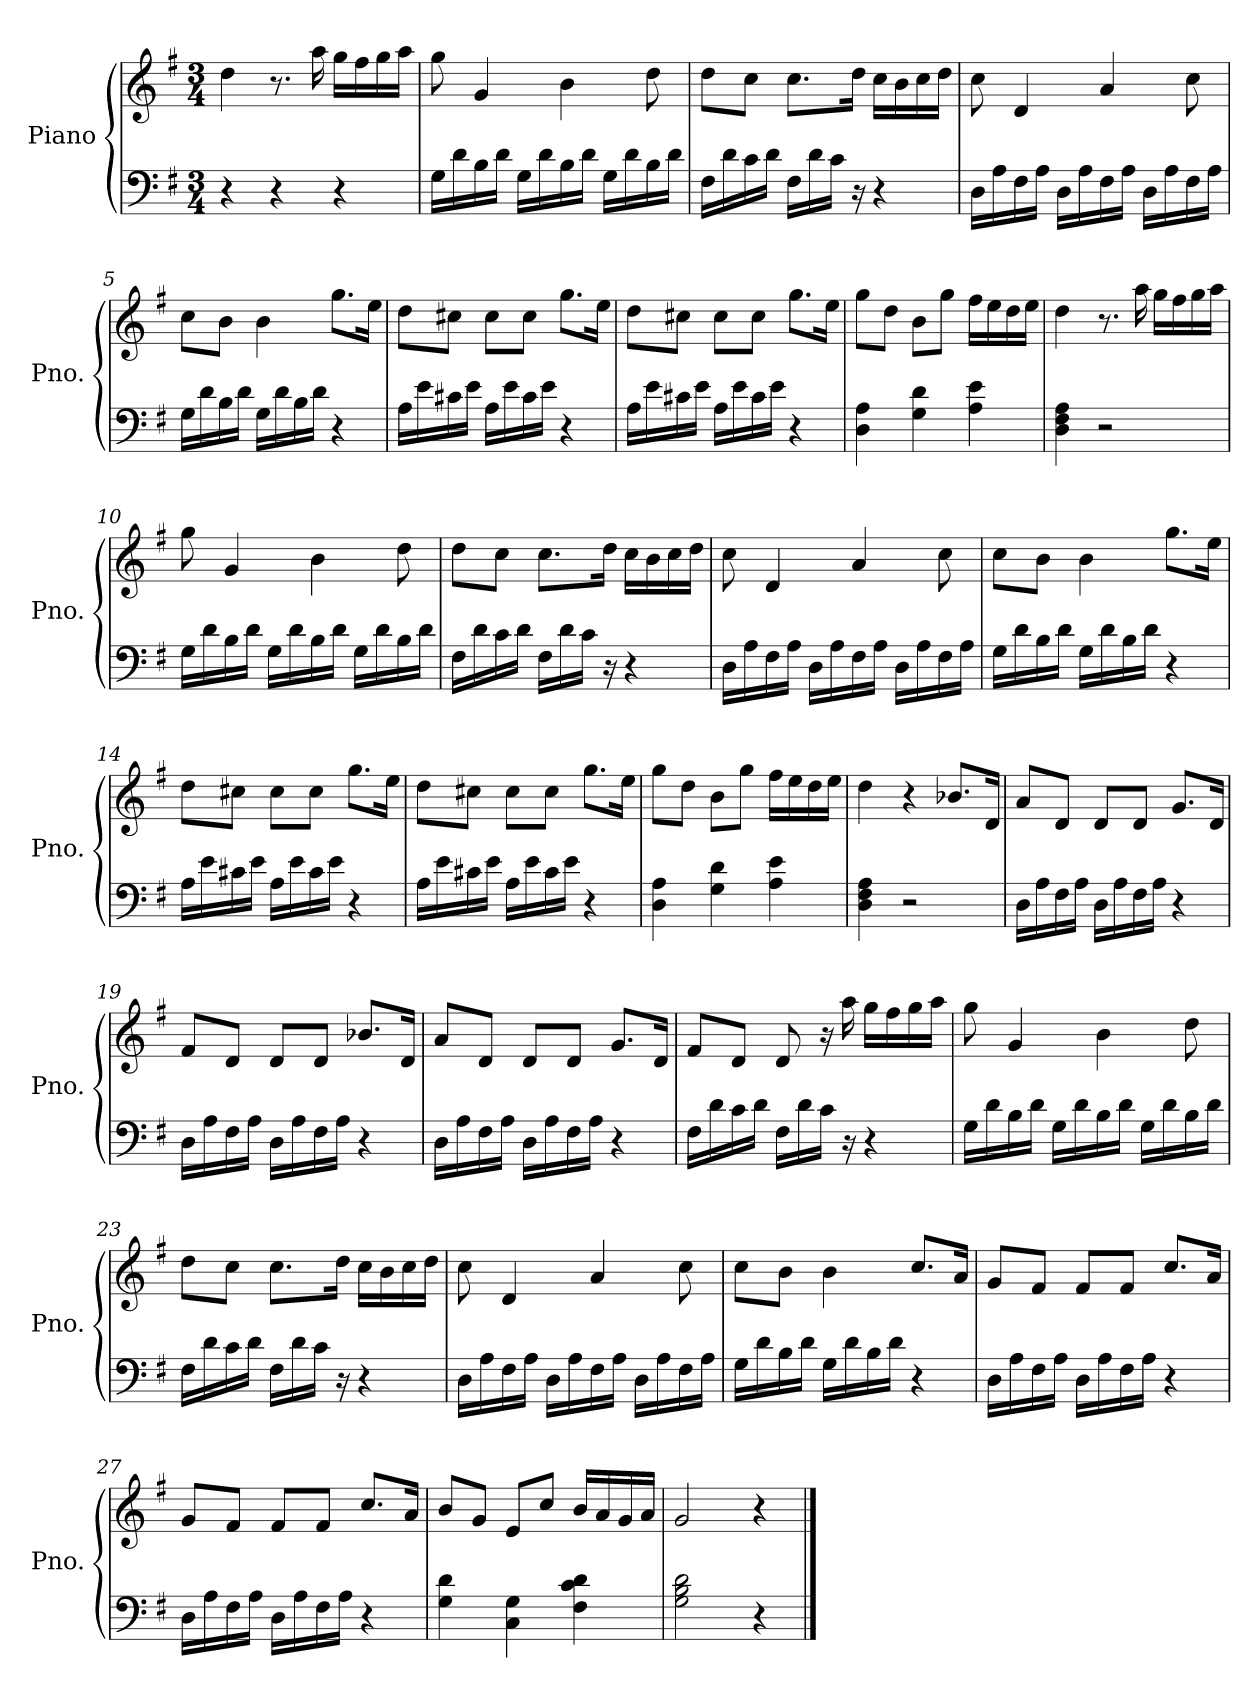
**kern	**kern
*part1	*part1
*staff2	*staff1
*I"Piano	*
*I'Pno.	*
*clefF4	*clefG2
*k[f#]	*k[f#]
*G:	*G:
*M3/4	*M3/4
=1	=1
4r	4dd\
4r	8.r
.	16aa\
4r	16gg\LL
.	16ff#\
.	16gg\
.	16aa\JJ
=2	=2
16G\LL	8gg\
16d\	.
16B\	4g/
16d\JJ	.
16G\LL	.
16d\	.
16B\	4b\
16d\JJ	.
16G\LL	.
16d\	.
16B\	8dd\
16d\JJ	.
=3	=3
16F#\LL	8dd\L
16d\	.
16c\	8cc\J
16d\JJ	.
16F#\LL	8.cc\L
16d\	.
16c\JJ	.
16r	16dd\Jk
4r	16cc\LL
.	16b\
.	16cc\
.	16dd\JJ
!!LO:LB:g=z
=4	=4
16D\LL	8cc\
16A\	.
16F#\	4d/
16A\JJ	.
16D\LL	.
16A\	.
16F#\	4a/
16A\JJ	.
16D\LL	.
16A\	.
16F#\	8cc\
16A\JJ	.
!!LO:LB:g=z
=5	=5
16G\LL	8cc\L
16d\	.
16B\	8b\J
16d\JJ	.
16G\LL	4b\
16d\	.
16B\	.
16d\JJ	.
4r	8.gg\L
.	16ee\Jk
=6	=6
16A\LL	8dd\L
16e\	.
16c#X\	8cc#X\J
16e\JJ	.
16A\LL	8cc#\L
16e\	.
16c#\	8cc#\J
16e\JJ	.
4r	8.gg\L
.	16ee\Jk
=7	=7
16A\LL	8dd\L
16e\	.
16c#X\	8cc#X\J
16e\JJ	.
16A\LL	8cc#\L
16e\	.
16c#\	8cc#\J
16e\JJ	.
4r	8.gg\L
.	16ee\Jk
!!LO:LB:g=z
=8	=8
4D\ 4A\	8gg\L
.	8dd\J
4G\ 4d\	8b\L
.	8gg\J
4A\ 4e\	16ff#\LL
.	16ee\
.	16dd\
.	16ee\JJ
!!LO:LB:g=z
=9	=9
4D\ 4F#\ 4A\	4dd\
2r	8.r
.	16aa\
.	16gg\LL
.	16ff#\
.	16gg\
.	16aa\JJ
=10	=10
16G\LL	8gg\
16d\	.
16B\	4g/
16d\JJ	.
16G\LL	.
16d\	.
16B\	4b\
16d\JJ	.
16G\LL	.
16d\	.
16B\	8dd\
16d\JJ	.
=11	=11
16F#\LL	8dd\L
16d\	.
16c\	8cc\J
16d\JJ	.
16F#\LL	8.cc\L
16d\	.
16c\JJ	.
16r	16dd\Jk
4r	16cc\LL
.	16b\
.	16cc\
.	16dd\JJ
!!LO:PB:g=z
=12	=12
16D\LL	8cc\
16A\	.
16F#\	4d/
16A\JJ	.
16D\LL	.
16A\	.
16F#\	4a/
16A\JJ	.
16D\LL	.
16A\	.
16F#\	8cc\
16A\JJ	.
!!LO:LB:g=z
=13	=13
16G\LL	8cc\L
16d\	.
16B\	8b\J
16d\JJ	.
16G\LL	4b\
16d\	.
16B\	.
16d\JJ	.
4r	8.gg\L
.	16ee\Jk
=14	=14
16A\LL	8dd\L
16e\	.
16c#X\	8cc#X\J
16e\JJ	.
16A\LL	8cc#\L
16e\	.
16c#\	8cc#\J
16e\JJ	.
4r	8.gg\L
.	16ee\Jk
=15	=15
16A\LL	8dd\L
16e\	.
16c#X\	8cc#X\J
16e\JJ	.
16A\LL	8cc#\L
16e\	.
16c#\	8cc#\J
16e\JJ	.
4r	8.gg\L
.	16ee\Jk
!!LO:LB:g=z
=16	=16
4D\ 4A\	8gg\L
.	8dd\J
4G\ 4d\	8b\L
.	8gg\J
4A\ 4e\	16ff#\LL
.	16ee\
.	16dd\
.	16ee\JJ
!!LO:LB:g=z
=17	=17
4D\ 4F#\ 4A\	4dd\
2r	4r
.	8.b-X/L
.	16d/Jk
=18	=18
16D\LL	8a/L
16A\	.
16F#\	8d/J
16A\JJ	.
16D\LL	8d/L
16A\	.
16F#\	8d/J
16A\JJ	.
4r	8.g/L
.	16d/Jk
=19	=19
16D\LL	8f#/L
16A\	.
16F#\	8d/J
16A\JJ	.
16D\LL	8d/L
16A\	.
16F#\	8d/J
16A\JJ	.
4r	8.b-X/L
.	16d/Jk
=20	=20
16D\LL	8a/L
16A\	.
16F#\	8d/J
16A\JJ	.
16D\LL	8d/L
16A\	.
16F#\	8d/J
16A\JJ	.
4r	8.g/L
.	16d/Jk
!!LO:LB:g=z
=21	=21
16F#\LL	8f#/L
16d\	.
16c\	8d/J
16d\JJ	.
16F#\LL	8d/
16d\	.
16c\JJ	16r
16r	16aa\
4r	16gg\LL
.	16ff#\
.	16gg\
.	16aa\JJ
=22	=22
16G\LL	8gg\
16d\	.
16B\	4g/
16d\JJ	.
16G\LL	.
16d\	.
16B\	4b\
16d\JJ	.
16G\LL	.
16d\	.
16B\	8dd\
16d\JJ	.
=23	=23
16F#\LL	8dd\L
16d\	.
16c\	8cc\J
16d\JJ	.
16F#\LL	8.cc\L
16d\	.
16c\JJ	.
16r	16dd\Jk
4r	16cc\LL
.	16b\
.	16cc\
.	16dd\JJ
!!LO:PB:g=z
=24	=24
16D\LL	8cc\
16A\	.
16F#\	4d/
16A\JJ	.
16D\LL	.
16A\	.
16F#\	4a/
16A\JJ	.
16D\LL	.
16A\	.
16F#\	8cc\
16A\JJ	.
!!LO:LB:g=z
=25	=25
16G\LL	8cc\L
16d\	.
16B\	8b\J
16d\JJ	.
16G\LL	4b\
16d\	.
16B\	.
16d\JJ	.
4r	8.cc/L
.	16a/Jk
=26	=26
16D\LL	8g/L
16A\	.
16F#\	8f#/J
16A\JJ	.
16D\LL	8f#/L
16A\	.
16F#\	8f#/J
16A\JJ	.
4r	8.cc/L
.	16a/Jk
=27	=27
16D\LL	8g/L
16A\	.
16F#\	8f#/J
16A\JJ	.
16D\LL	8f#/L
16A\	.
16F#\	8f#/J
16A\JJ	.
4r	8.cc/L
.	16a/Jk
=28	=28
4G\ 4d\	8b/L
.	8g/J
4C\ 4G\	8e/L
.	8cc/J
4F#\ 4c\ 4d\	16b/LL
.	16a/
.	16g/
.	16a/JJ
!!LO:LB:g=z
=29	=29
2G\ 2B\ 2d\	2g/
4r	4r
==	==
*-	*-
